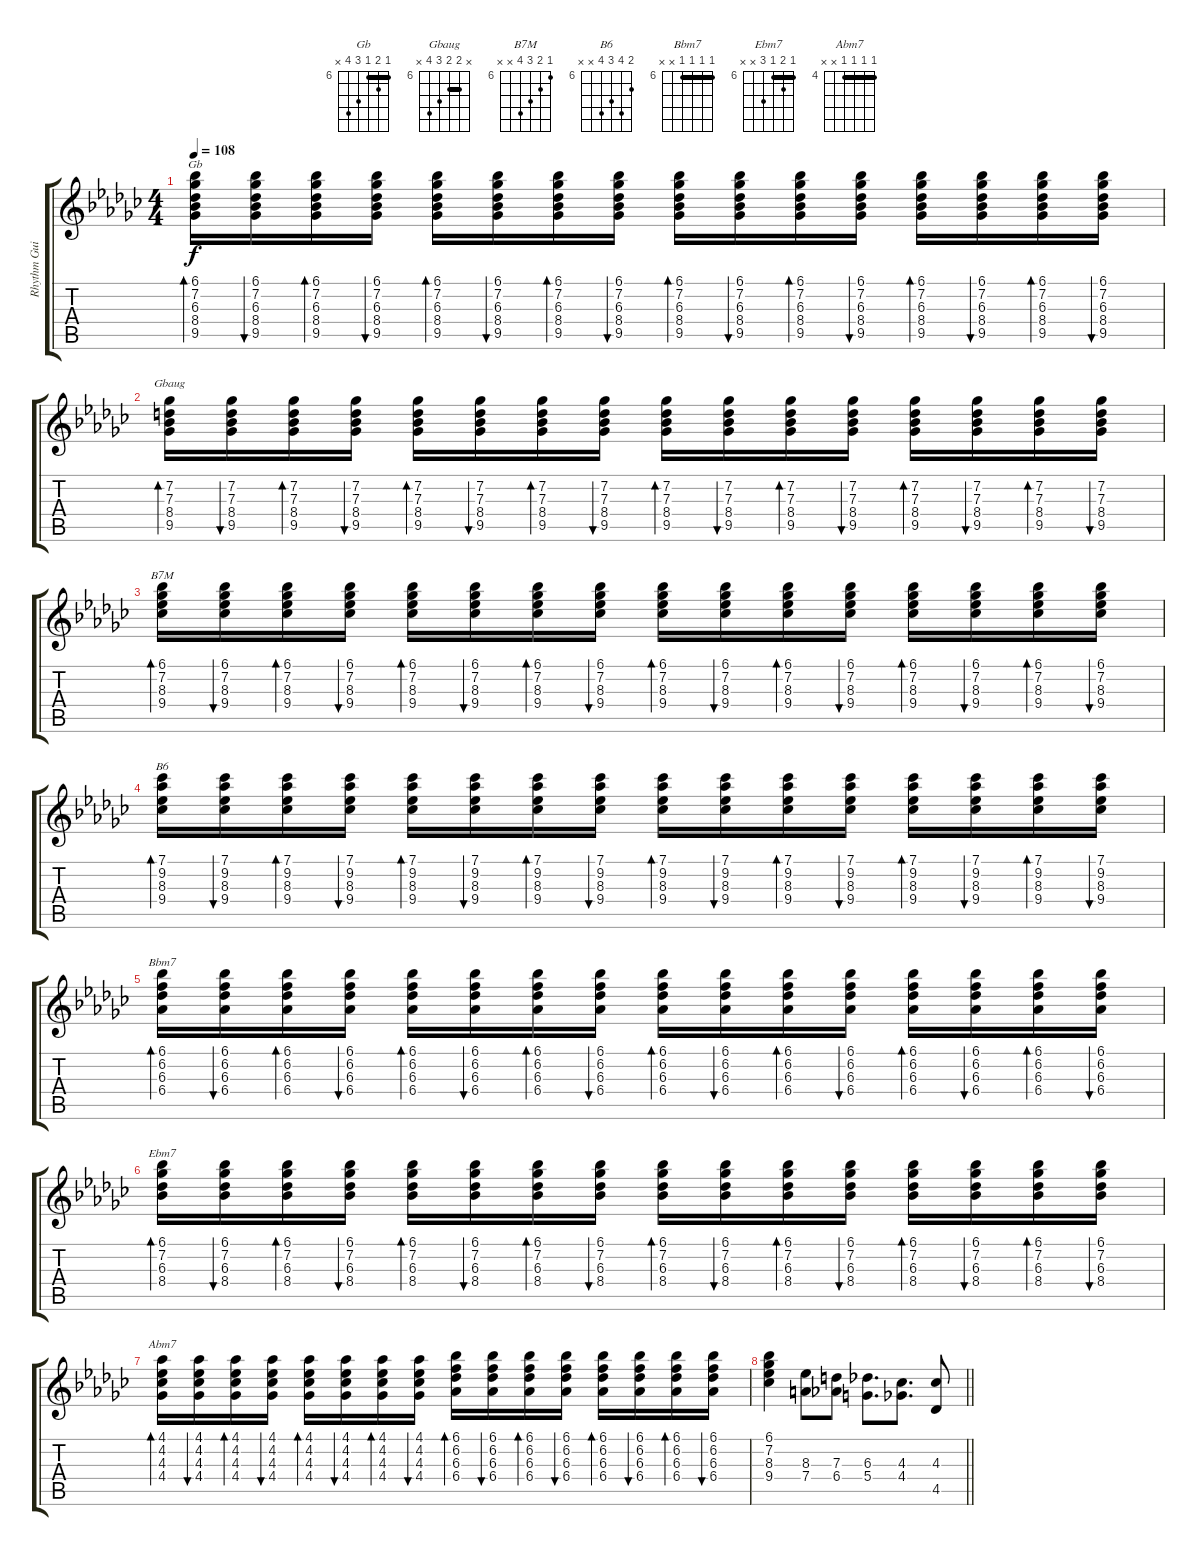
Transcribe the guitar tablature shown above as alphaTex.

\track ("Rhythm Guitar " "Rhythm Gui") {instrument electricguitarjazz bank 255}
\staff {score tabs}
\tuning (E4 B3 G3 D3 A2 E2) {hide}
\chord ("Gb" 6 7 6 8 9 x) {firstfret 6 barre 6}
\chord ("Gbaug" x 7 7 8 9 x) {firstfret 6 barre 7}
\chord ("B7M" 6 7 8 9 x x) {firstfret 6}
\chord ("B6" 7 9 8 9 x x) {firstfret 6}
\chord ("Bbm7" 6 6 6 6 x x) {firstfret 6 barre 6}
\chord ("Ebm7" 6 7 6 8 x x) {firstfret 6 barre 6}
\chord ("Abm7" 4 4 4 4 x x) {firstfret 4 barre 4}
\ts (4 4)
\tempo 108
\clef g2
\ks gb
(6.1 7.2 6.3 8.4 9.5).16{bd 30 ch "Gb" dy f} (6.1 7.2 6.3 8.4 9.5).16{bu 30} (6.1 7.2 6.3 8.4 9.5).16{bd 30} (6.1 7.2 6.3 8.4 9.5).16{bu 30} (6.1 7.2 6.3 8.4 9.5).16{bd 30} (6.1 7.2 6.3 8.4 9.5).16{bu 30} (6.1 7.2 6.3 8.4 9.5).16{bd 30} (6.1 7.2 6.3 8.4 9.5).16{bu 30} (6.1 7.2 6.3 8.4 9.5).16{bd 30} (6.1 7.2 6.3 8.4 9.5).16{bu 30} (6.1 7.2 6.3 8.4 9.5).16{bd 30} (6.1 7.2 6.3 8.4 9.5).16{bu 30} (6.1 7.2 6.3 8.4 9.5).16{bd 30} (6.1 7.2 6.3 8.4 9.5).16{bu 30} (6.1 7.2 6.3 8.4 9.5).16{bd 30} (6.1 7.2 6.3 8.4 9.5).16{bu 30} |
(7.2 7.3 8.4 9.5).16{bd 30 ch "Gbaug"} (7.2 7.3 8.4 9.5).16{bu 30} (7.2 7.3 8.4 9.5).16{bd 30} (7.2 7.3 8.4 9.5).16{bu 30} (7.2 7.3 8.4 9.5).16{bd 30} (7.2 7.3 8.4 9.5).16{bu 30} (7.2 7.3 8.4 9.5).16{bd 30} (7.2 7.3 8.4 9.5).16{bu 30} (7.2 7.3 8.4 9.5).16{bd 30} (7.2 7.3 8.4 9.5).16{bu 30} (7.2 7.3 8.4 9.5).16{bd 30} (7.2 7.3 8.4 9.5).16{bu 30} (7.2 7.3 8.4 9.5).16{bd 30} (7.2 7.3 8.4 9.5).16{bu 30} (7.2 7.3 8.4 9.5).16{bd 30} (7.2 7.3 8.4 9.5).16{bu 30} |
(6.1 7.2 8.3 9.4).16{bd 30 ch "B7M"} (6.1 7.2 8.3 9.4).16{bu 30} (6.1 7.2 8.3 9.4).16{bd 30} (6.1 7.2 8.3 9.4).16{bu 30} (6.1 7.2 8.3 9.4).16{bd 30} (6.1 7.2 8.3 9.4).16{bu 30} (6.1 7.2 8.3 9.4).16{bd 30} (6.1 7.2 8.3 9.4).16{bu 30} (6.1 7.2 8.3 9.4).16{bd 30} (6.1 7.2 8.3 9.4).16{bu 30} (6.1 7.2 8.3 9.4).16{bd 30} (6.1 7.2 8.3 9.4).16{bu 30} (6.1 7.2 8.3 9.4).16{bd 30} (6.1 7.2 8.3 9.4).16{bu 30} (6.1 7.2 8.3 9.4).16{bd 30} (6.1 7.2 8.3 9.4).16{bu 30} |
(7.1 9.2 8.3 9.4).16{bd 30 ch "B6"} (7.1 9.2 8.3 9.4).16{bu 30} (7.1 9.2 8.3 9.4).16{bd 30} (7.1 9.2 8.3 9.4).16{bu 30} (7.1 9.2 8.3 9.4).16{bd 30} (7.1 9.2 8.3 9.4).16{bu 30} (7.1 9.2 8.3 9.4).16{bd 30} (7.1 9.2 8.3 9.4).16{bu 30} (7.1 9.2 8.3 9.4).16{bd 30} (7.1 9.2 8.3 9.4).16{bu 30} (7.1 9.2 8.3 9.4).16{bd 30} (7.1 9.2 8.3 9.4).16{bu 30} (7.1 9.2 8.3 9.4).16{bd 30} (7.1 9.2 8.3 9.4).16{bu 30} (7.1 9.2 8.3 9.4).16{bd 30} (7.1 9.2 8.3 9.4).16{bu 30} |
(6.1 6.2 6.3 6.4).16{bd 30 ch "Bbm7"} (6.1 6.2 6.3 6.4).16{bu 30} (6.1 6.2 6.3 6.4).16{bd 30} (6.1 6.2 6.3 6.4).16{bu 30} (6.1 6.2 6.3 6.4).16{bd 30} (6.1 6.2 6.3 6.4).16{bu 30} (6.1 6.2 6.3 6.4).16{bd 30} (6.1 6.2 6.3 6.4).16{bu 30} (6.1 6.2 6.3 6.4).16{bd 30} (6.1 6.2 6.3 6.4).16{bu 30} (6.1 6.2 6.3 6.4).16{bd 30} (6.1 6.2 6.3 6.4).16{bu 30} (6.1 6.2 6.3 6.4).16{bd 30} (6.1 6.2 6.3 6.4).16{bu 30} (6.1 6.2 6.3 6.4).16{bd 30} (6.1 6.2 6.3 6.4).16{bu 30} |
(6.1 7.2 6.3 8.4).16{bd 30 ch "Ebm7"} (6.1 7.2 6.3 8.4).16{bu 30} (6.1 7.2 6.3 8.4).16{bd 30} (6.1 7.2 6.3 8.4).16{bu 30} (6.1 7.2 6.3 8.4).16{bd 30} (6.1 7.2 6.3 8.4).16{bu 30} (6.1 7.2 6.3 8.4).16{bd 30} (6.1 7.2 6.3 8.4).16{bu 30} (6.1 7.2 6.3 8.4).16{bd 30} (6.1 7.2 6.3 8.4).16{bu 30} (6.1 7.2 6.3 8.4).16{bd 30} (6.1 7.2 6.3 8.4).16{bu 30} (6.1 7.2 6.3 8.4).16{bd 30} (6.1 7.2 6.3 8.4).16{bu 30} (6.1 7.2 6.3 8.4).16{bd 30} (6.1 7.2 6.3 8.4).16{bu 30} |
(4.1 4.2 4.3 4.4).16{bd 30 ch "Abm7"} (4.1 4.2 4.3 4.4).16{bu 30} (4.1 4.2 4.3 4.4).16{bd 30} (4.1 4.2 4.3 4.4).16{bu 30} (4.1 4.2 4.3 4.4).16{bd 30} (4.1 4.2 4.3 4.4).16{bu 30} (4.1 4.2 4.3 4.4).16{bd 30} (4.1 4.2 4.3 4.4).16{bu 30} (6.1 6.2 6.3 6.4).16{bd 30} (6.1 6.2 6.3 6.4).16{bu 30} (6.1 6.2 6.3 6.4).16{bd 30} (6.1 6.2 6.3 6.4).16{bu 30} (6.1 6.2 6.3 6.4).16{bd 30} (6.1 6.2 6.3 6.4).16{bu 30} (6.1 6.2 6.3 6.4).16{bd 30} (6.1 6.2 6.3 6.4).16{bu 30} |
\barLineRight lightlight
(6.1 7.2 8.3 9.4).4 (8.3 7.4).8 (7.3 6.4).8 (6.3 5.4).8{d} (4.3 4.4).8{d} (4.3 4.5).8
